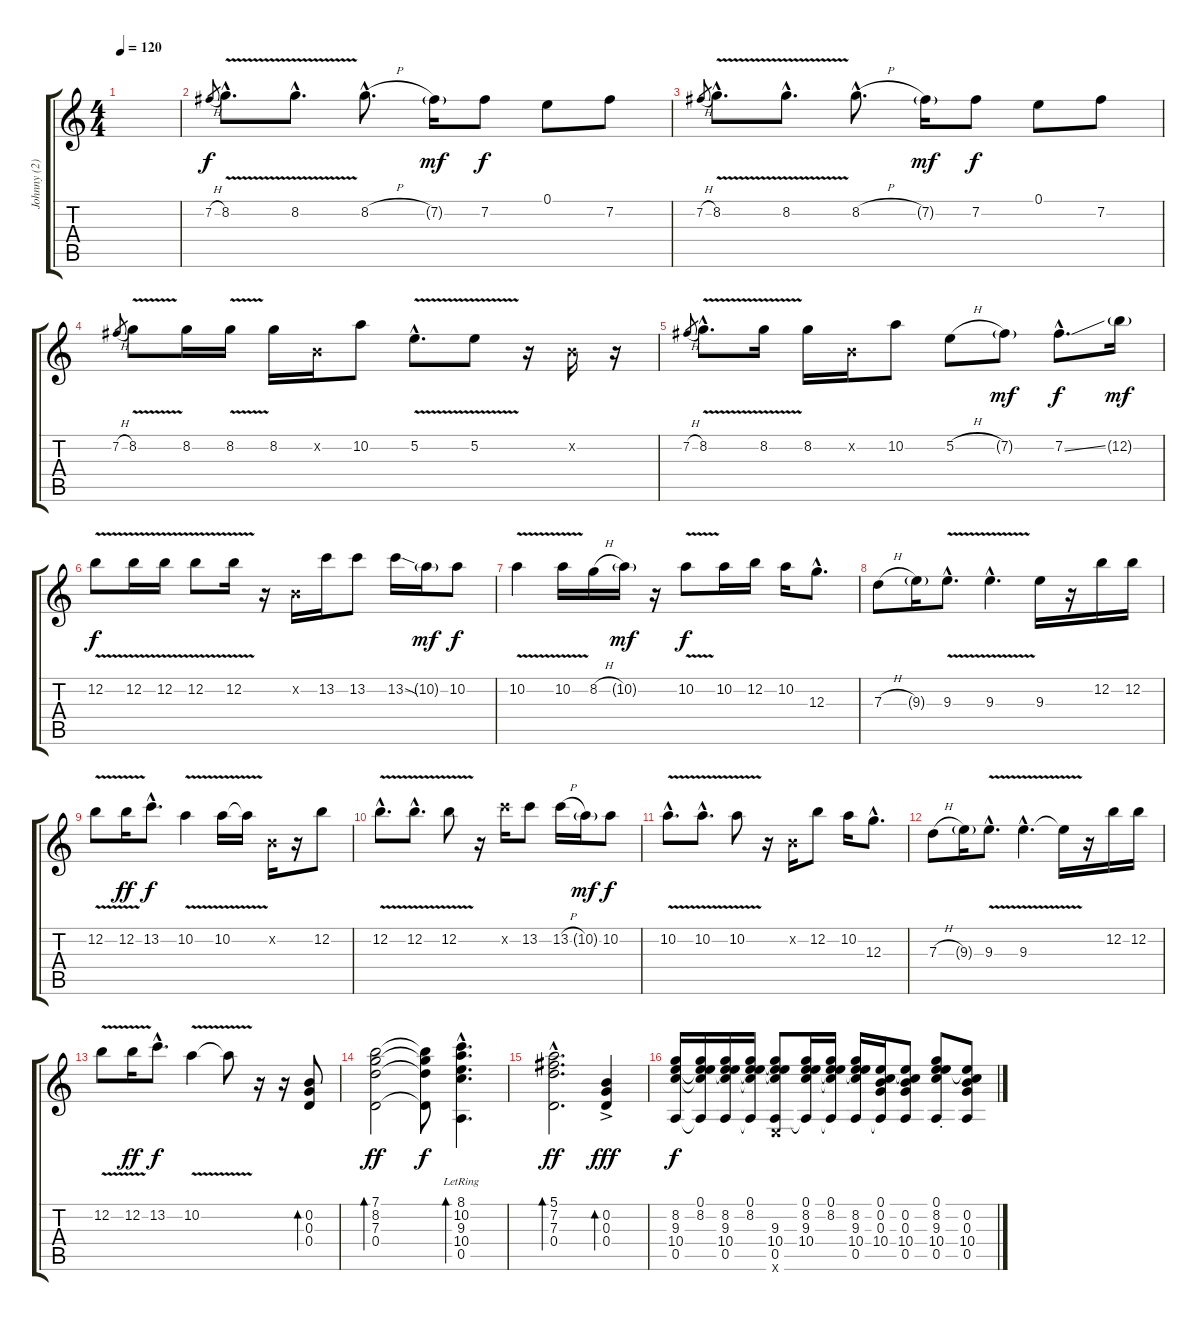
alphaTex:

\track ("Johnny (2)" "Johnny (2)") {instrument distortionguitar}
\staff {score tabs}
\tuning (E4 B3 G3 D3 A2 E2) {hide}
\ts (4 4)
\tempo 120
\clef g2
\ks c
|
7.2{h}.8{gr} 8.2{v hac}.8{d volume 13 instrument distortionguitar} 8.2{v hac}.8{d} 8.2{h hac}.8{d} 7.2{g}.16{dy mf} 7.2.8{dy f} 0.1.8 7.2.8 |
7.2{h}.8{gr} 8.2{v hac}.8{d} 8.2{v hac}.8{d} 8.2{h hac}.8{d} 7.2{g}.16{dy mf} 7.2.8{dy f} 0.1.8 7.2.8 |
7.2{h}.8{gr} 8.2{v}.8 8.2.16 8.2{v}.16 8.2.16 0.2{x}.16 10.2.8 5.2{v hac}.8{d} 5.2{v}.8 r.16 0.2{x}.16 r.16 |
7.2{h}.8{gr} 8.2{v hac}.8{d} 8.2{v}.16 8.2.16 0.2{x}.16 10.2.8 5.2{h}.8 7.2{g}.8{dy mf} 7.2{ss hac}.8{d dy f} 12.2{g}.16{dy mf} |
12.2{v}.8{dy f} 12.2{v}.16 12.2{v}.16 12.2{v}.8 12.2{v}.16 r.16 0.2{x}.16 13.2.16 13.2.8 13.2{sod}.16 10.2{g}.16{dy mf} 10.2.8{dy f} |
10.2{v}.4 10.2{v}.16{volume 11 instrument distortionguitar} 8.2{h}.16 10.2{g}.16{dy mf} r.16 10.2{v}.8{dy f} 10.2.16 12.2.16 10.2.16 12.3{hac}.8{d} |
7.3{h}.8 9.3{g}.16 9.3{v hac}.8{d} 9.3{v hac}.4{d} 9.3.16 r.16 12.2.16 12.2.16 |
12.2{v}.8 12.2{v}.16{dy ff} 13.2{hac}.8{d dy f} 10.2{v}.4 10.2{v}.16 10.2{t}.16 0.2{x}.16 r.16 12.2.8 |
12.2{v hac}.8{d} 12.2{v hac}.8{d} 12.2{v}.8 r.16 13.2{x}.16 13.2.8 13.2{h}.16 10.2{g}.16{dy mf} 10.2.8{dy f} |
10.2{v hac}.8{d} 10.2{v hac}.8{d} 10.2{v}.8 r.16 0.2{x}.16 12.2.8 10.2.16 12.3{hac}.8{d} |
7.3{h}.8 9.3{g}.16 9.3{v hac}.8{d} 9.3{v hac}.4{d} 9.3{t}.16 r.16 12.2.16 12.2.16 |
12.2{v}.8 12.2{v}.16{dy ff} 13.2{hac}.8{d dy f} 10.2{v}.4 10.2{t}.8 r.16 r.16 (0.2 0.3 0.4).8{bd 60 volume 11 instrument electricguitarclean} |
(7.1 8.2 7.3 0.4).2{bd 240 dy ff volume 11 instrument electricguitarclean} (7.1{t} 8.2{t} 7.3{t} 0.4{t}).8{dy f} (8.1{hac} 10.2{hac} 9.3{hac} 10.4{hac} 0.5{hac lr}).4{d bd 120} |
(5.1{hac} 7.2{hac} 7.3{hac} 0.4{hac}).2{d bd 120 dy ff} (0.2{ac} 0.3 0.4).4{bd 60 dy fff volume 11 instrument electricguitarclean} |
(8.2 9.3 10.4 0.5).16{dy f volume 11 instrument electricguitarclean} (0.1 8.2 9.3{t} 10.4{t} 0.5{t}).16 (0.1{t} 8.2 9.3 10.4 0.5).16 (0.1 8.2 9.3{t} 10.4{t} 0.5{t}).16 (0.1{t} 8.2{t} 9.3 10.4 0.5 0.6{x}).8 (0.1 8.2 9.3 10.4 0.5{t}).16 (0.1 8.2 9.3{t} 10.4{t} 0.5{t}).16 (0.1{t} 8.2 9.3 10.4 0.5).16 (0.1 0.2 0.3 10.4 0.5{t}).16 (0.1{t} 0.2 0.3 10.4 0.5).8 (0.1 8.2{st} 9.3 10.4{st} 0.5).8 (0.1{t} 0.2 0.3 10.4 0.5).8
